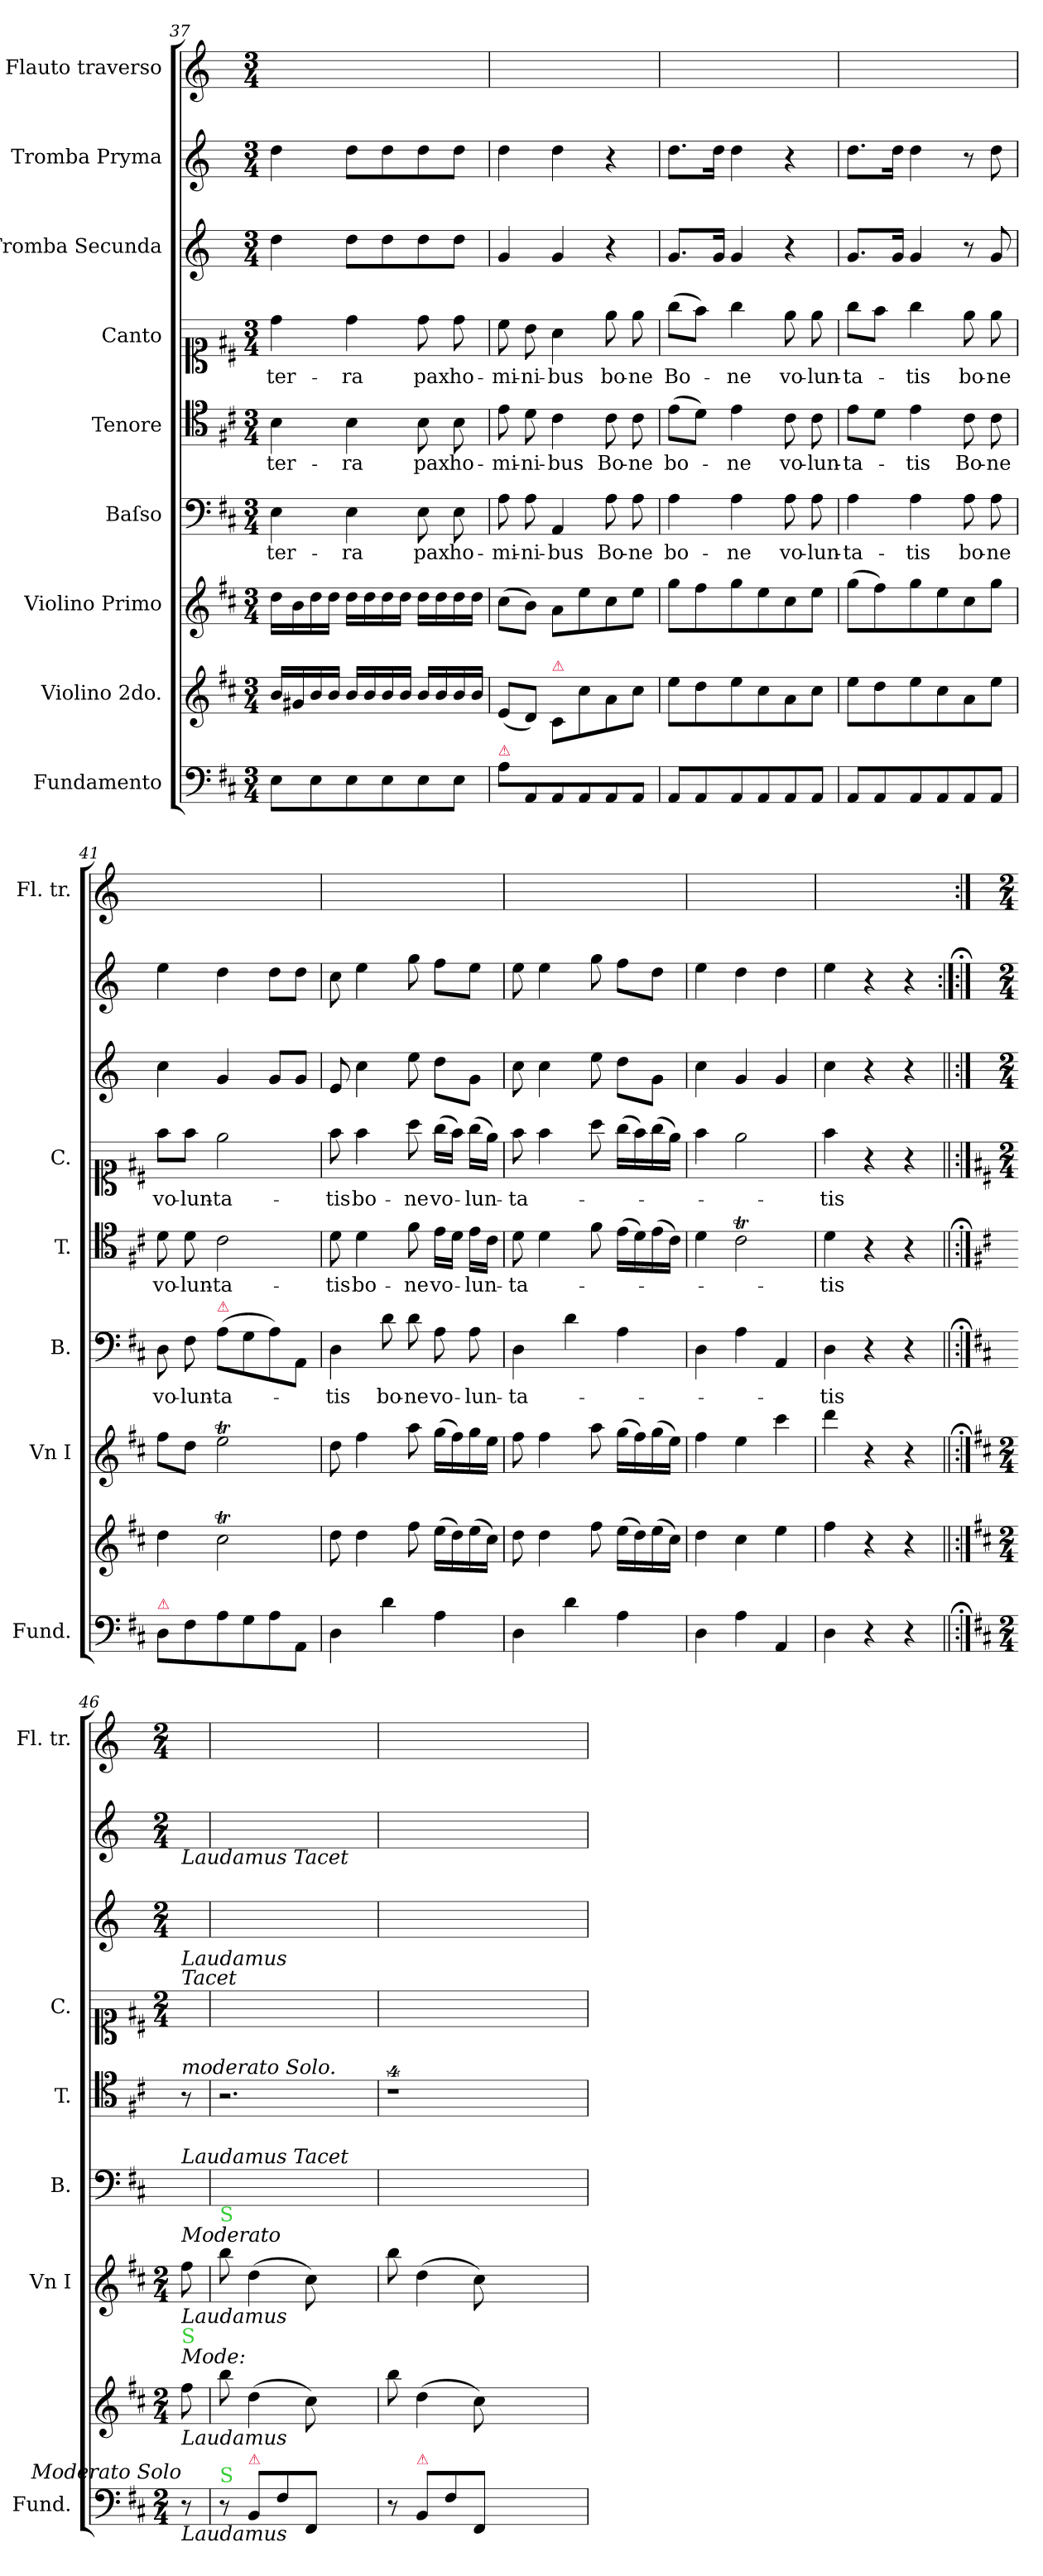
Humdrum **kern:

**kern	**kern	**kern	**kern	**text	**kern	**text	**kern	**text	**kern	**kern	**kern
*part9	*part8	*part7	*part6	*part6	*part5	*part5	*part4	*part4	*part3	*part2	*part1
*staff9	*staff8	*staff7	*staff6	*staff6	*staff5	*staff5	*staff4	*staff4	*staff3	*staff2	*staff1
*I"Fundamento	*I"Violino 2do.	*I"Violino Primo	*I"Baſso	*	*I"Tenore	*	*I"Canto	*	*I"Tromba Secunda	*I"Tromba Pryma	*I"Flauto traverso
*I'Fund.	*	*I'Vn I	*I'B.	*	*I'T.	*	*I'C.	*	*	*	*I'Fl. tr.
*clefF4	*clefG2	*clefG2	*clefF4	*	*clefC4	*	*clefC1	*	*clefG2	*clefG2	*clefG2
*	*	*	*	*	*	*	*	*	*ITrd-1c-2	*ITrd-1c-2	*
*k[f#c#]	*k[f#c#]	*k[f#c#]	*k[f#c#]	*	*k[f#c#]	*	*k[f#c#]	*	*k[f#c#]	*k[f#c#]	*k[]
*M3/4	*M3/4	*M3/4	*M3/4	*	*M3/4	*	*M3/4	*	*M3/4	*M3/4	*M3/4
=37	=37	=37	=37	=37	=37	=37	=37	=37	=37	=37	=37
8E\L	16b/LL	16dd\LL	4E\	ter-	4B\	ter-	4dd\	ter-	4ee\	4ee\	2.ryy
.	16g#X/	16b\	.	.	.	.	.	.	.	.	.
8E\	16b/	16dd\	.	.	.	.	.	.	.	.	.
.	16b/JJ	16dd\JJ	.	.	.	.	.	.	.	.	.
8E\	16b/LL	16dd\LL	4E\	-ra	4B\	-ra	4dd\	-ra	8ee\L	8ee\L	.
.	16b/	16dd\	.	.	.	.	.	.	.	.	.
8E\	16b/	16dd\	.	.	.	.	.	.	8ee\	8ee\	.
.	16b/JJ	16dd\JJ	.	.	.	.	.	.	.	.	.
8E\	16b/LL	16dd\LL	8E\	pax	8B\	pax	8dd\	pax	8ee\	8ee\	.
.	16b/	16dd\	.	.	.	.	.	.	.	.	.
8E\J	16b/	16dd\	8E\	ho-	8B\	ho-	8dd\	ho-	8ee\J	8ee\J	.
.	16b/JJ	16dd\JJ	.	.	.	.	.	.	.	.	.
=38	=38	=38	=38	=38	=38	=38	=38	=38	=38	=38	=38
!LO:TX:a:color=crimson:t=⚠	!	!	!	!	!	!	!	!	!	!	!
8A\L	(8e/L	(8cc#\L	8A\	-mi-	8e\	-mi-	8cc#\	-mi-	4a/	4ee\	2.ryy
8AA/	8d/J)	8b\J)	8A\	-ni-	8d\	-ni-	8b\	-ni-	.	.	.
!	!LO:TX:a:color=crimson:t=⚠	!	!	!	!	!	!	!	!	!	!
8AA/	8c#/L	8a\L	4AA/	-bus	4c#\	-bus	4a\	-bus	4a/	4ee\	.
8AA/	8cc#\	8ee\	.	.	.	.	.	.	.	.	.
8AA/	8a\	8cc#\	8A\	Bo-	8c#\	Bo-	8ee\	bo-	4r	4r	.
8AA/J	8cc#\J	8ee\J	8A\	-ne	8c#\	-ne	8ee\	-ne	.	.	.
=39	=39	=39	=39	=39	=39	=39	=39	=39	=39	=39	=39
8AA/L	8ee\L	8gg\L	4A\	bo-	(8e\L	bo-	(8gg\L	Bo-	8.a/L	8.ee\L	2.ryy
8AA/	8dd\	8ff#\	.	.	8d\J)	.	8ff#\J)	.	.	.	.
.	.	.	.	.	.	.	.	.	16a/Jk	16ee\Jk	.
8AA/	8ee\	8gg\	4A\	-ne	4e\	-ne	4gg\	-ne	4a/	4ee\	.
8AA/	8cc#\	8ee\	.	.	.	.	.	.	.	.	.
8AA/	8a\	8cc#\	8A\	vo-	8c#\	vo-	8ee\	vo-	4r	4r	.
8AA/J	8cc#\J	8ee\J	8A\	-lun-	8c#\	-lun-	8ee\	-lun-	.	.	.
=40	=40	=40	=40	=40	=40	=40	=40	=40	=40	=40	=40
8AA/L	8ee\L	(8gg\L	4A\	-ta-	8e\L	-ta-	8gg\L	-ta-	8.a/L	8.ee\L	2.ryy
8AA/	8dd\	8ff#\)	.	.	8d\J	.	8ff#\J	.	.	.	.
.	.	.	.	.	.	.	.	.	16a/Jk	16ee\Jk	.
8AA/	8ee\	8gg\	4A\	-tis	4e\	-tis	4gg\	-tis	4a/	4ee\	.
8AA/	8cc#\	8ee\	.	.	.	.	.	.	.	.	.
8AA/	8a\	8cc#\	8A\	bo-	8c#\	Bo-	8ee\	bo-	8r	8r	.
8AA/J	8ee\J	8gg\J	8A\	-ne	8c#\	-ne	8ee\	-ne	8a/	8ee\	.
=41	=41	=41	=41	=41	=41	=41	=41	=41	=41	=41	=41
!LO:TX:a:color=crimson:t=⚠	!	!	!	!	!	!	!	!	!	!	!
8D\L	4dd\	8ff#\L	8D\	vo-	8d\	vo-	8ff#\L	vo-	4dd\	4ff#\	2.ryy
8F#\	.	8dd\J	8F#\	-lun-	8d\	-lun-	8ff#\J	-lun-	.	.	.
!	!	!	!LO:TX:a:color=crimson:t=⚠	!	!	!	!	!	!	!	!
8A\	2cc#t\	2eeT\	(8A\L	-ta-	2c#\	-ta-	2ee\	-ta-	4a/	4ee\	.
8G\	.	.	8G\	.	.	.	.	.	.	.	.
8A\	.	.	8A\)	.	.	.	.	.	8a/L	8ee\L	.
8AA/J	.	.	8AA/J	.	.	.	.	.	8a/J	8ee\J	.
=42	=42	=42	=42	=42	=42	=42	=42	=42	=42	=42	=42
4D\	8dd\	8dd\	4D\	-tis	8d\	-tis	8ff#\	-tis	8f#/	8dd\	2.ryy
.	4dd\	4ff#\	.	.	4d\	bo-	4ff#\	bo-	4dd\	4ff#\	.
4d\	.	.	8d\	bo-	.	.	.	.	.	.	.
.	8ff#\	8aa\	8d\	-ne	8f#\	-ne	8aa\	-ne	8ff#\	8aa\	.
4A\	(16ee\LL	(16gg\LL	8A\	vo-	16e\LL	vo-	(16gg\LL	vo-	8ee\L	8gg\L	.
.	16dd\)	16ff#\)	.	.	16d\JJ	.	16ff#\JJ)	.	.	.	.
.	(16ee\	16gg\	8A\	-lun-	16e\LL	-lun-	(16gg\LL	-lun-	8a\J	8ff#\J	.
.	16cc#\JJ)	16ee\JJ	.	.	16c#\JJ	.	16ee\JJ)	.	.	.	.
=43	=43	=43	=43	=43	=43	=43	=43	=43	=43	=43	=43
4D\	8dd\	8ff#\	4D\	-ta-	8d\	-ta-	8ff#\	-ta-	8dd\	8ff#\	2.ryy
.	4dd\	4ff#\	.	.	4d\	.	4ff#\	.	4dd\	4ff#\	.
4d\	.	.	4d\	.	.	.	.	.	.	.	.
.	8ff#\	8aa\	.	.	8f#\	.	8aa\	.	8ff#\	8aa\	.
4A\	(16ee\LL	(16gg\LL	4A\	.	(16e\LL	.	(16gg\LL	.	8ee\L	8gg\L	.
.	16dd\)	16ff#\)	.	.	16d\)	.	16ff#\)	.	.	.	.
.	(16ee\	(16gg\	.	.	(16e\	.	(16gg\	.	8a\J	8ee\J	.
.	16cc#\JJ)	16ee\JJ)	.	.	16c#\JJ)	.	16ee\JJ)	.	.	.	.
=44	=44	=44	=44	=44	=44	=44	=44	=44	=44	=44	=44
4D\	4dd\	4ff#\	4D\	.	4d\	.	4ff#\	.	4dd\	4ff#\	2.ryy
4A\	4cc#\	4ee\	4A\	.	2c#t\	.	2ee\	.	4a/	4ee\	.
4AA/	4ee\	4ccc#\	4AA/	.	.	.	.	.	4a/	4ee\	.
=45	=45	=45	=45	=45	=45	=45	=45	=45	=45	=45	=45
4D\	4ff#\	4ddd\	4D\	-tis	4d\	-tis	4ff#\	-tis	4dd\	4ff#\	2.ryy
4r	4r	4r	4r	.	4r	.	4r	.	4r	4r	.
4r	4r	4r	4r	.	4r	.	4r	.	4r	4r	.
=46||;	=46||	=46||;	=46||;	=46||	=46||;	=46||	=46||	=46||	=46||	=46:|!;	=46||
*	*k[f#c#]	*	*	*	*	*	*	*	*	*	*
*M2/4	*M2/4	*M2/4	*	*	*	*	*M2/4	*	*M2/4	*M2/4	*M2/4
!	!	!	!	!	!	!	!	!	!	!LO:TX:b:i:t=Laudamus Tacet	!
!	!	!	!	!	!	!	!LO:TX:a:i:t=Laudamus \nTacet	!	!	!	!
!	!	!	!	!	!LO:TX:a:i:t=moderato Solo.	!	!	!	!	!	!
!	!	!	!LO:TX:a:i:t=Laudamus Tacet	!	!	!	!	!	!	!	!
!	!	!LO:TX:a:i:t=Moderato	!	!	!	!	!	!	!	!	!
!	!	!LO:TX:b:i:t=Laudamus	!	!	!	!	!	!	!	!	!
!	!LO:TX:b:i:t=Laudamus	!	!	!	!	!	!	!	!	!	!
!	!LO:TX:a:i:t=Mode&colon;	!	!	!	!	!	!	!	!	!	!
!	!LO:TX:a:color=limegreen:t=S	!	!	!	!	!	!	!	!	!	!
!LO:TX:b:i:t=Laudamus	!	!	!	!	!	!	!	!	!	!	!
!LO:TX:a:i:rj:t=Moderato Solo	!	!	!	!	!	!	!	!	!	!	!
8r	8ff#\	8ff#\	8ryy	.	8r	.	8ryy	.	8ryy	8ryy	8ryy
=47	=47	=47	=47	=47	=47	=47	=47	=47	=47	=47	=47
!	!	!LO:TX:a:color=limegreen:t=S	!	!	!	!	!	!	!	!	!
!LO:TX:a:color=limegreen:t=S	!	!	!	!	!	!	!	!	!	!	!
8r	8bb\	8bb\	2ryy	.	2.r	.	2ryy	.	2ryy	2ryy	2ryy
!LO:TX:a:color=crimson:t=⚠	!	!	!	!	!	!	!	!	!	!	!
8BB/L	(4dd\	(4dd\	.	.	.	.	.	.	.	.	.
8F#\	.	.	.	.	.	.	.	.	.	.	.
8FF#/J	8cc#\)	8cc#\)	.	.	.	.	.	.	.	.	.
4ryy	4ryy	4ryy	4ryy	.	.	.	4ryy	.	4ryy	4ryy	4ryy
=48	=48	=48	=48	=48	=48	=48	=48	=48	=48	=48	=48
8r	8bb\	8bb\	2ryy	.	4%5r	.	2ryy	.	2ryy	2ryy	2ryy
!LO:TX:a:color=crimson:t=⚠	!	!	!	!	!	!	!	!	!	!	!
8BB/L	(4dd\	(4dd\	.	.	.	.	.	.	.	.	.
8F#\	.	.	.	.	.	.	.	.	.	.	.
8FF#/J	8cc#\)	8cc#\)	.	.	.	.	.	.	.	.	.
2.ryy	2.ryy	2.ryy	2.ryy	.	.	.	2.ryy	.	2.ryy	2.ryy	2.ryy
=	=	=	=	=	=	=	=	=	=	=	=
*-	*-	*-	*-	*-	*-	*-	*-	*-	*-	*-	*-
